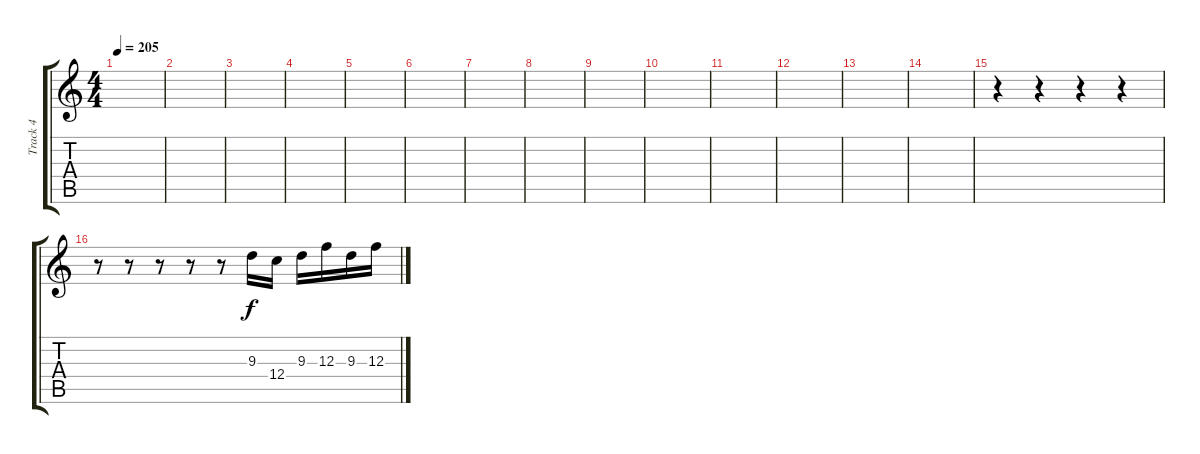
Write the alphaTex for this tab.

\track ("Track 4" "Track 4") {instrument distortionguitar}
\staff {score tabs}
\tuning (D4 A3 F3 C3 G2 D2) {hide}
\ts (4 4)
\tempo 205
\clef g2
\ks c
|
|
|
|
|
|
|
|
|
|
|
|
|
|
r.4 r.4 r.4 r.4 |
r.8 r.8 r.8 r.8 r.8 9.3.16 12.4.16 9.3.16 12.3.16 9.3.16 12.3.16
